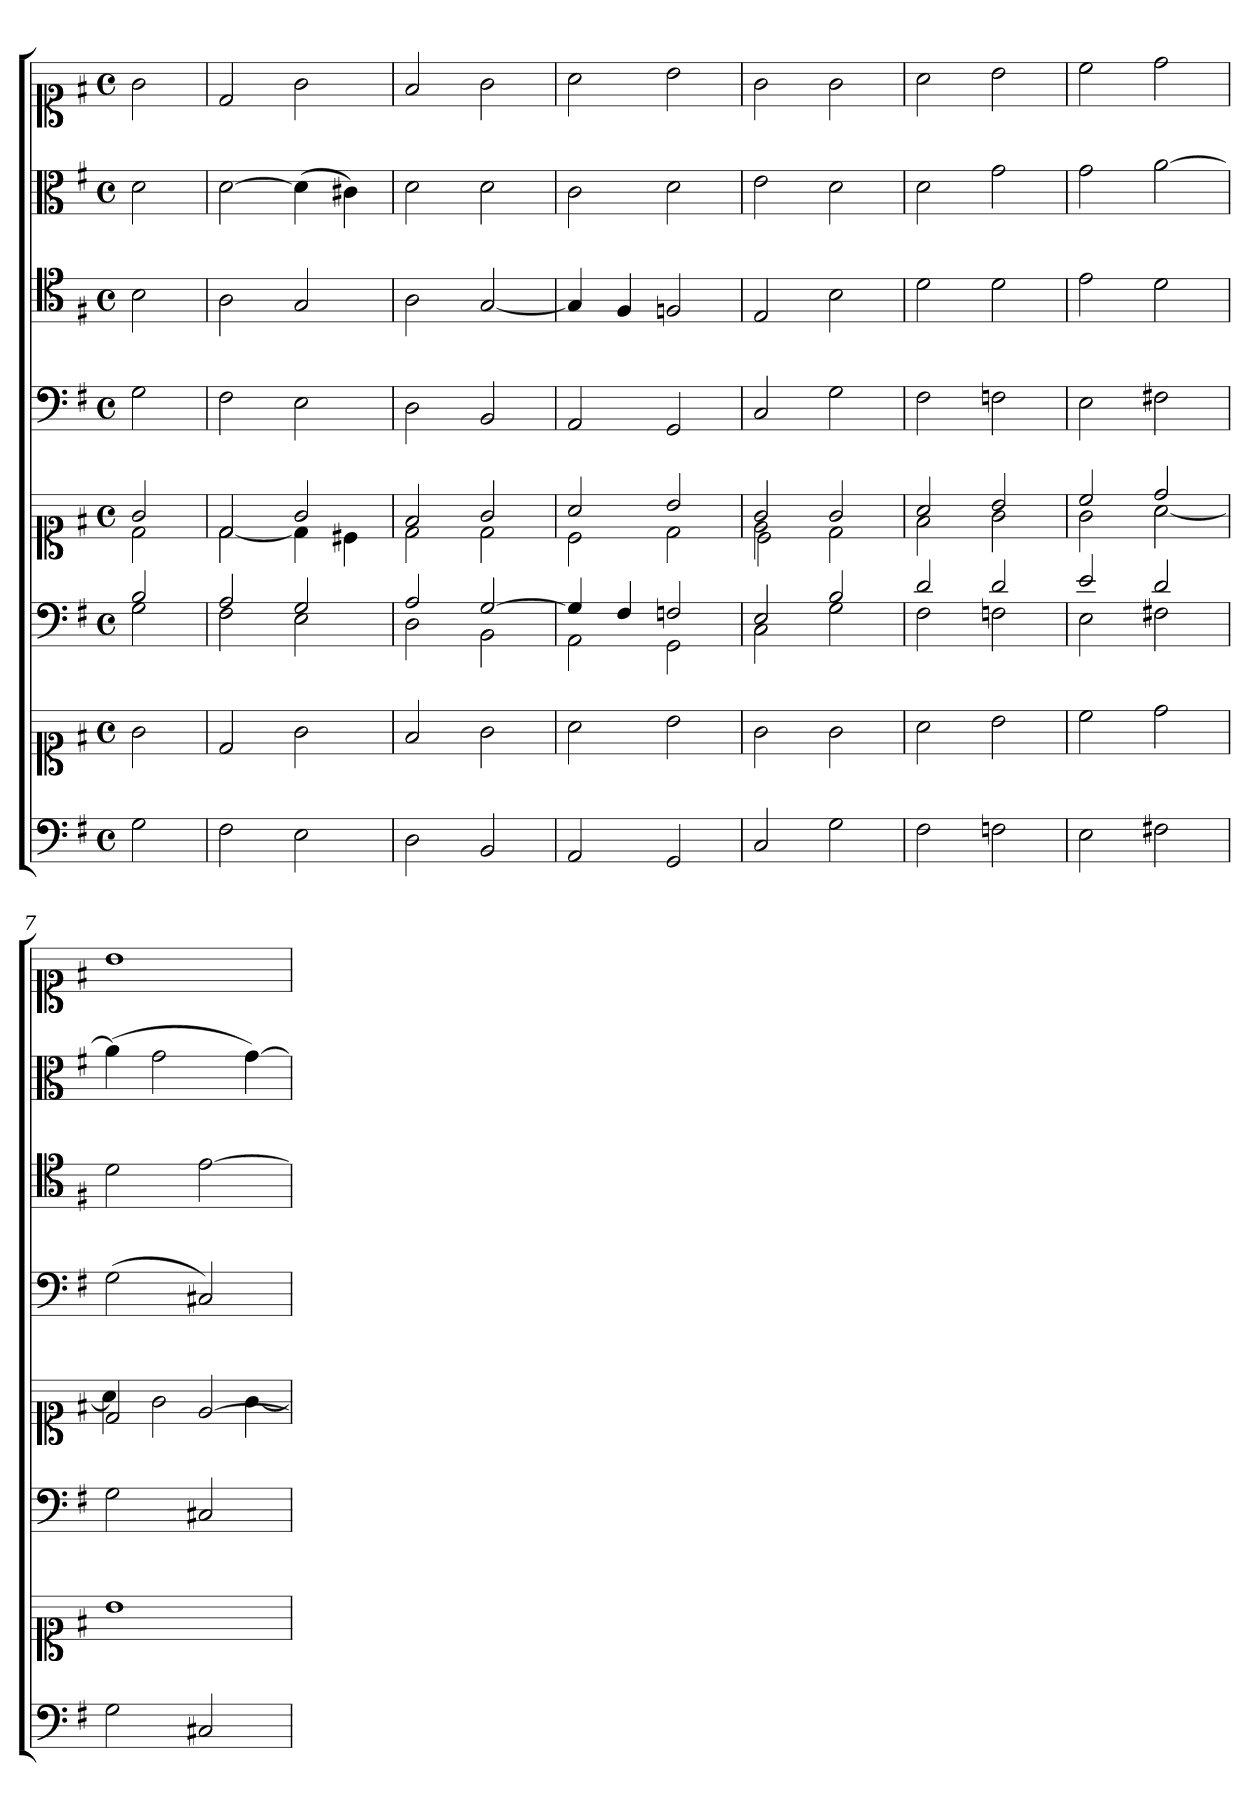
**kern	**kern	**kern	**kern	**kern	**kern	**kern	**kern
*part6	*part6	*part5	*part5	*part4	*part3	*part2	*part1
*staff8	*staff7	*staff6	*staff5	*staff4	*staff3	*staff2	*staff1
*clefF4	*clefC1	*clefF4	*clefC1	*clefF4	*clefC4	*clefC3	*clefC1
*k[f#]	*k[f#]	*k[f#]	*k[f#]	*k[f#]	*k[f#]	*k[f#]	*k[f#]
*G:	*G:	*G:	*G:	*G:	*G:	*G:	*G:
*M4/4	*M4/4	*M4/4	*M4/4	*M4/4	*M4/4	*M4/4	*M4/4
*met(c)	*met(c)	*met(c)	*met(c)	*met(c)	*met(c)	*met(c)	*met(c)
*MM180	*MM180	*MM180	*MM180	*MM180	*MM180	*MM180	*MM180
=	=	=	=	=	=	=	=
*	*	*^	*^	*	*	*	*
2G	2g	2B	2G	2g	2d	2G	2B	2d	2g
=1	=1	=1	=1	=1	=1	=1	=1	=1	=1
2F#	2d	2A	2F#	2d	[2d	2F#	2A	[2d	2d
2E	2g	2G	2E	2g	4d]	2E	2G	(4d]	2g
.	.	.	.	.	4c#X	.	.	4c#X)	.
=2	=2	=2	=2	=2	=2	=2	=2	=2	=2
2D	2f#	2A	2D	2f#	2d	2D	2A	2d	2f#
2BB	2g	[2G	2BB	2g	2d	2BB	[2G	2d	2g
=3	=3	=3	=3	=3	=3	=3	=3	=3	=3
2AA	2a	4G]	2AA	2a	2c	2AA	4G]	2c	2a
.	.	4F#	.	.	.	.	4F#	.	.
2GG	2b	2Fn	2GG	2b	2d	2GG	2Fn	2d	2b
=4	=4	=4	=4	=4	=4	=4	=4	=4	=4
*	*	*	*	*	*^	*	*	*	*
2C	2g	2E	2C	2g	2e	2c\	2C	2E	2e	2g
2G	2g	2B	2G	2g	2d	2ryy	2G	2B	2d	2g
*	*	*	*	*	*v	*v	*	*	*	*
=5	=5	=5	=5	=5	=5	=5	=5	=5	=5
2F#	2a	2d	2F#	2a	2f#	2F#	2d	2d	2a
2Fn	2b	2d	2Fn	2b	2g	2Fn	2d	2g	2b
=6	=6	=6	=6	=6	=6	=6	=6	=6	=6
2E	2cc	2e	2E	2cc	2g	2E	2e	2g	2cc
2F#X	2dd	2d	2F#X	2dd	[2a	2F#X	2d	[2a	2dd
*	*	*v	*v	*	*	*	*	*	*
=7	=7	=7	=7	=7	=7	=7	=7	=7
2G	1b	2G	2d	4a]	(2G	2d	(4a]	1b
.	.	.	.	2g	.	.	2g	.
2C#X	.	2C#X	[2e	.	2C#X)	[2e	.	.
.	.	.	.	[4g	.	.	[4g)	.
*	*	*	*v	*v	*	*	*	*
=	=	=	=	=	=	=	=
*-	*-	*-	*-	*-	*-	*-	*-
